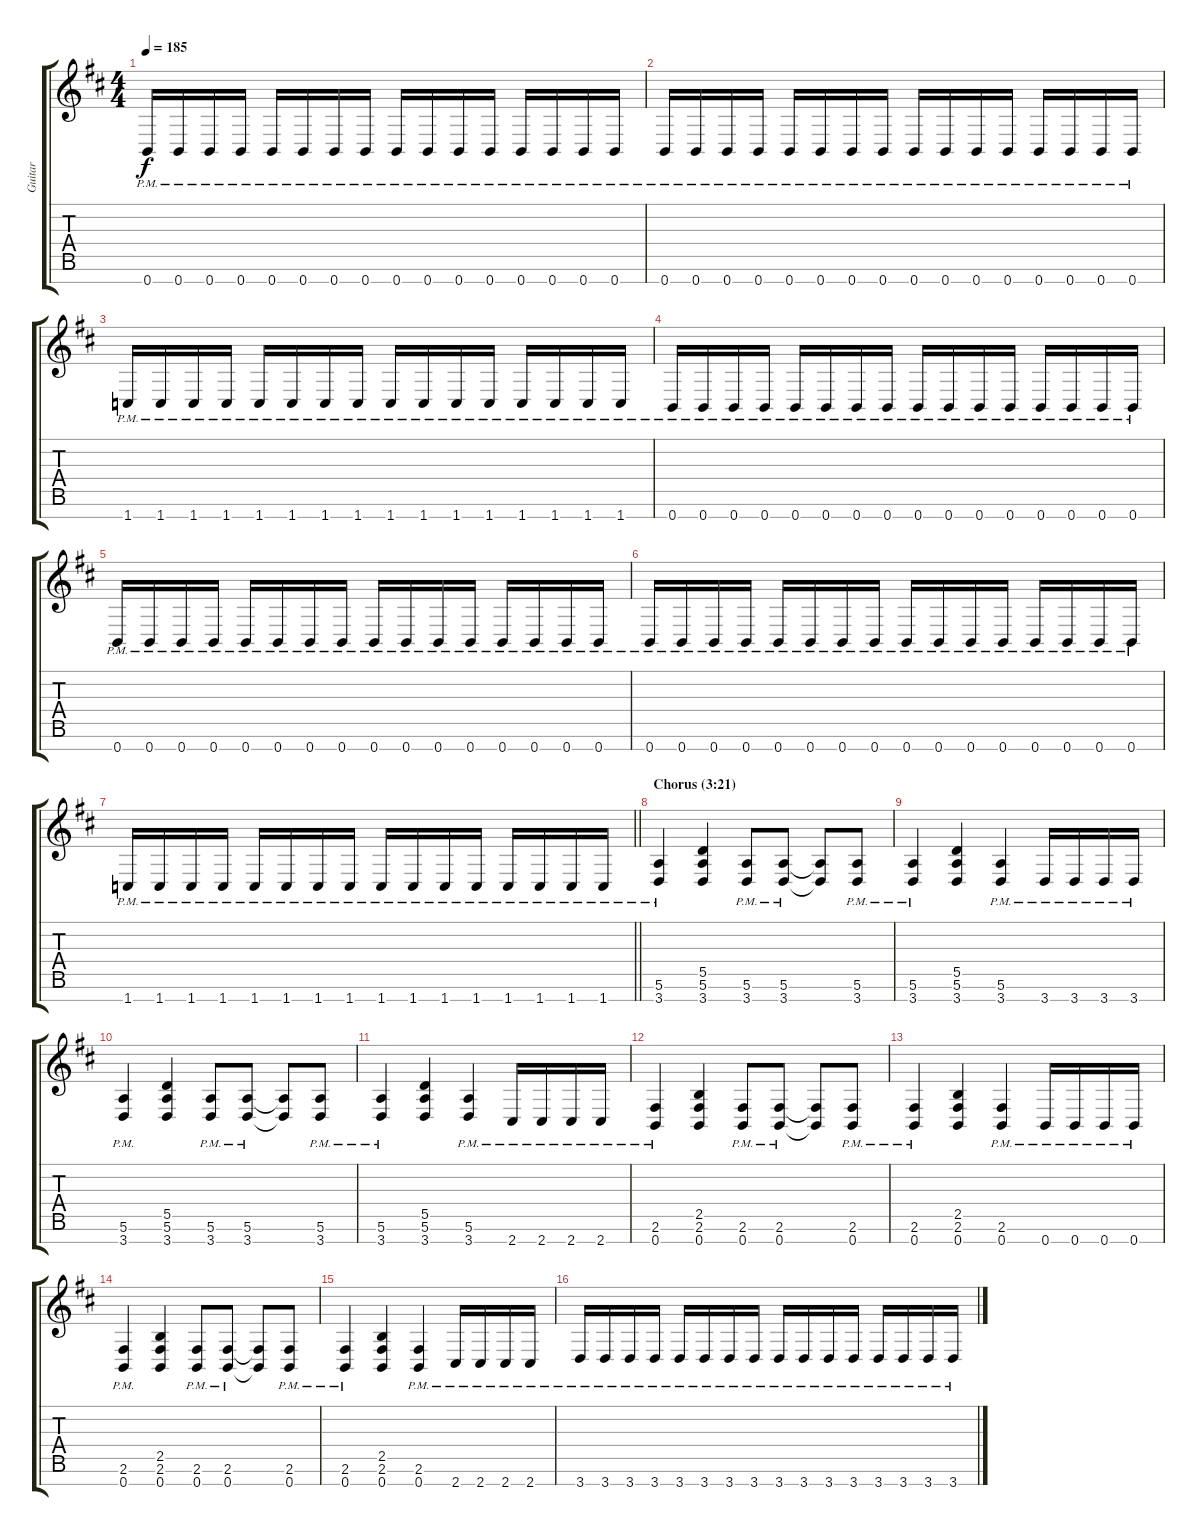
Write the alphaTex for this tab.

\track ("Guitar" "Guitar") {instrument distortionguitar}
\staff {score tabs}
\tuning (E4 B3 G3 D3 A2 E2 B1) {hide}
\ts (4 4)
\tempo 185
\clef g2
\ks bminor
0.7{pm}.16{dy f} 0.7{pm}.16 0.7{pm}.16 0.7{pm}.16 0.7{pm}.16 0.7{pm}.16 0.7{pm}.16 0.7{pm}.16 0.7{pm}.16 0.7{pm}.16 0.7{pm}.16 0.7{pm}.16 0.7{pm}.16 0.7{pm}.16 0.7{pm}.16 0.7{pm}.16 |
0.7{pm}.16 0.7{pm}.16 0.7{pm}.16 0.7{pm}.16 0.7{pm}.16 0.7{pm}.16 0.7{pm}.16 0.7{pm}.16 0.7{pm}.16 0.7{pm}.16 0.7{pm}.16 0.7{pm}.16 0.7{pm}.16 0.7{pm}.16 0.7{pm}.16 0.7{pm}.16 |
1.7{pm}.16 1.7{pm}.16 1.7{pm}.16 1.7{pm}.16 1.7{pm}.16 1.7{pm}.16 1.7{pm}.16 1.7{pm}.16 1.7{pm}.16 1.7{pm}.16 1.7{pm}.16 1.7{pm}.16 1.7{pm}.16 1.7{pm}.16 1.7{pm}.16 1.7{pm}.16 |
0.7{pm}.16 0.7{pm}.16 0.7{pm}.16 0.7{pm}.16 0.7{pm}.16 0.7{pm}.16 0.7{pm}.16 0.7{pm}.16 0.7{pm}.16 0.7{pm}.16 0.7{pm}.16 0.7{pm}.16 0.7{pm}.16 0.7{pm}.16 0.7{pm}.16 0.7{pm}.16 |
0.7{pm}.16 0.7{pm}.16 0.7{pm}.16 0.7{pm}.16 0.7{pm}.16 0.7{pm}.16 0.7{pm}.16 0.7{pm}.16 0.7{pm}.16 0.7{pm}.16 0.7{pm}.16 0.7{pm}.16 0.7{pm}.16 0.7{pm}.16 0.7{pm}.16 0.7{pm}.16 |
0.7{pm}.16 0.7{pm}.16 0.7{pm}.16 0.7{pm}.16 0.7{pm}.16 0.7{pm}.16 0.7{pm}.16 0.7{pm}.16 0.7{pm}.16 0.7{pm}.16 0.7{pm}.16 0.7{pm}.16 0.7{pm}.16 0.7{pm}.16 0.7{pm}.16 0.7{pm}.16 |
\barLineRight lightlight
1.7{pm}.16 1.7{pm}.16 1.7{pm}.16 1.7{pm}.16 1.7{pm}.16 1.7{pm}.16 1.7{pm}.16 1.7{pm}.16 1.7{pm}.16 1.7{pm}.16 1.7{pm}.16 1.7{pm}.16 1.7{pm}.16 1.7{pm}.16 1.7{pm}.16 1.7{pm}.16 |
\section ("" "Chorus (3:21)")
(5.6{pm} 3.7{pm}).4 (5.5 5.6 3.7).4 (5.6{pm} 3.7{pm}).8 (5.6{pm} 3.7{pm}).8 (5.6{t} 3.7{t}).8 (5.6{pm} 3.7{pm}).8 |
(5.6{pm} 3.7{pm}).4 (5.5 5.6 3.7).4 (5.6{pm} 3.7{pm}).4 3.7{pm}.16 3.7{pm}.16 3.7{pm}.16 3.7{pm}.16 |
(5.6{pm} 3.7{pm}).4 (5.5 5.6 3.7).4 (5.6{pm} 3.7{pm}).8 (5.6{pm} 3.7{pm}).8 (5.6{t} 3.7{t}).8 (5.6{pm} 3.7{pm}).8 |
(5.6{pm} 3.7{pm}).4 (5.5 5.6 3.7).4 (5.6{pm} 3.7{pm}).4 2.7{pm}.16 2.7{pm}.16 2.7{pm}.16 2.7{pm}.16 |
(2.6{pm} 0.7{pm}).4 (2.5 2.6 0.7).4 (2.6{pm} 0.7{pm}).8 (2.6{pm} 0.7{pm}).8 (2.6{t} 0.7{t}).8 (2.6{pm} 0.7{pm}).8 |
(2.6{pm} 0.7{pm}).4 (2.5 2.6 0.7).4 (2.6{pm} 0.7{pm}).4 0.7{pm}.16 0.7{pm}.16 0.7{pm}.16 0.7{pm}.16 |
(2.6{pm} 0.7{pm}).4 (2.5 2.6 0.7).4 (2.6{pm} 0.7{pm}).8 (2.6{pm} 0.7{pm}).8 (2.6{t} 0.7{t}).8 (2.6{pm} 0.7{pm}).8 |
(2.6{pm} 0.7{pm}).4 (2.5 2.6 0.7).4 (2.6{pm} 0.7{pm}).4 2.7{pm}.16 2.7{pm}.16 2.7{pm}.16 2.7{pm}.16 |
3.7{pm}.16 3.7{pm}.16 3.7{pm}.16 3.7{pm}.16 3.7{pm}.16 3.7{pm}.16 3.7{pm}.16 3.7{pm}.16 3.7{pm}.16 3.7{pm}.16 3.7{pm}.16 3.7{pm}.16 3.7{pm}.16 3.7{pm}.16 3.7{pm}.16 3.7{pm}.16
